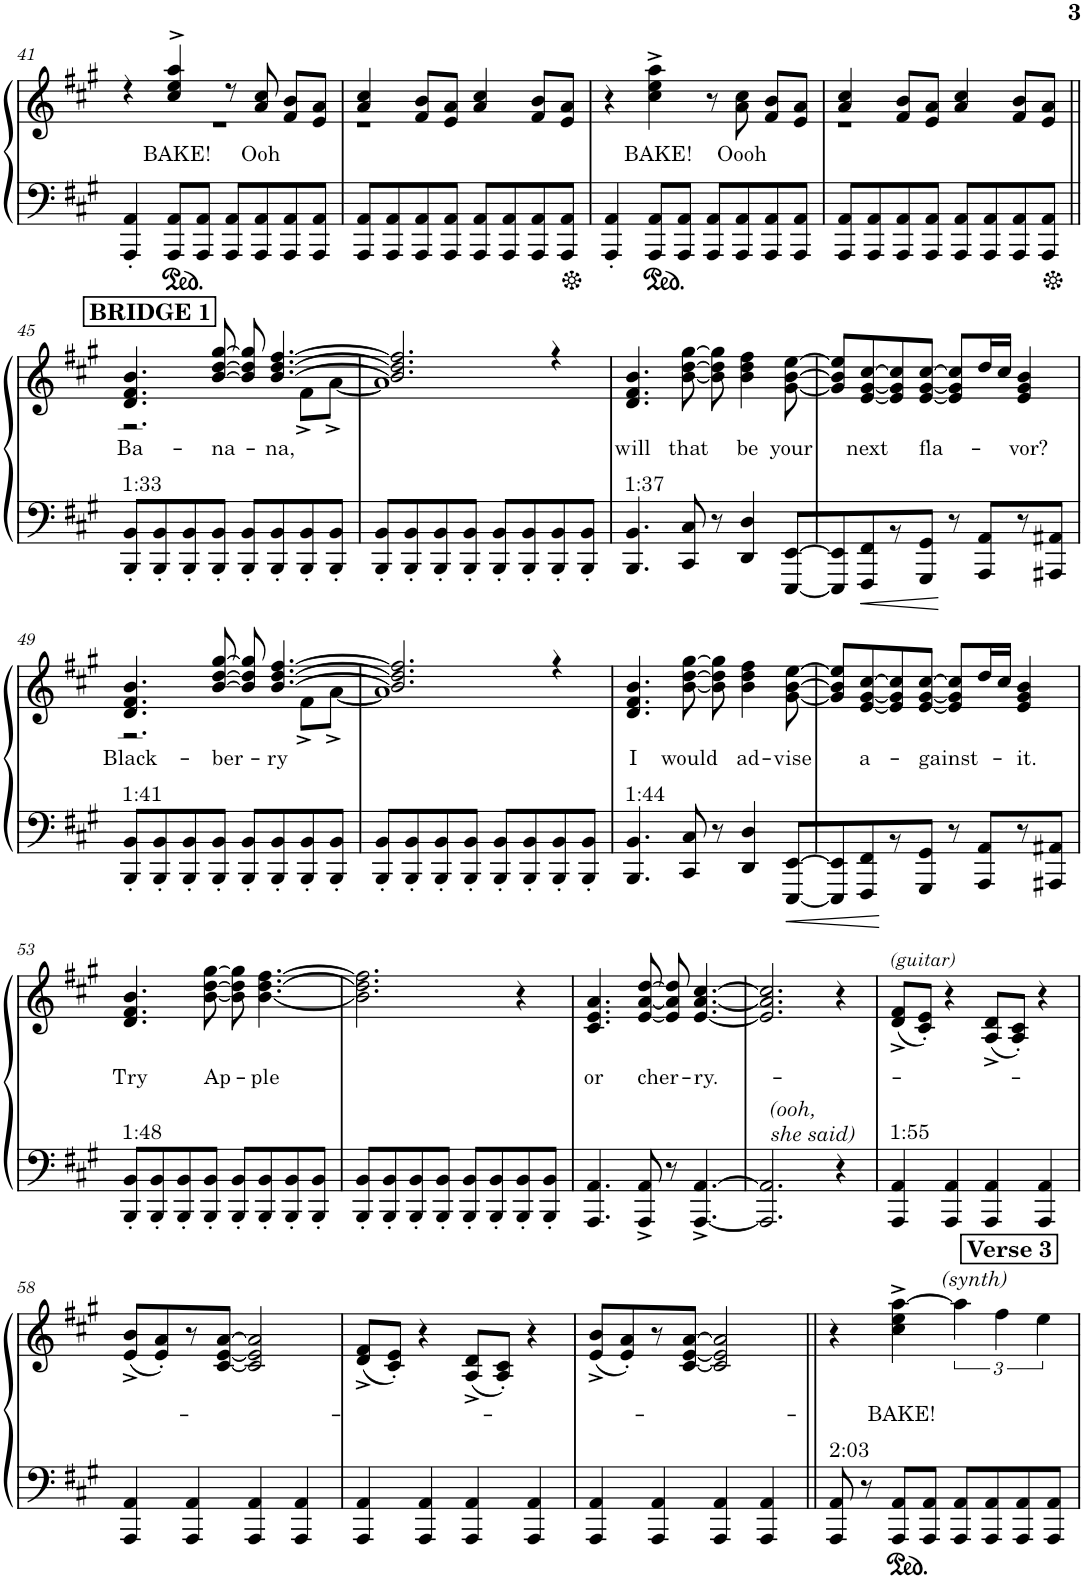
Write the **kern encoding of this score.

**kern	**kern	**text
*part1	*part1	*part1
*staff2	*staff1	*staff1
*I"Piano	*	*
*I'Pno.	*	*
!!LO:PB:g=z
*clefF4	*clefG2	*
*k[f#c#g#]	*k[f#c#g#]	*
*M4/4	*M4/4	*
=41	=41	=41
*	*^	*
4AAA/' 4AA/'	4r	1r	.
!	!	!	!LO:LY:b
8AAA/ 8AA/L	4cc#/^ 4ee/^ 4aa/^	.	BAKE!
8AAA/ 8AA/J	.	.	.
8AAA/ 8AA/L	8r	.	.
!	!	!	!LO:LY:b
8AAA/ 8AA/	8a/ 8cc#/	.	Ooh
8AAA/ 8AA/	8f#/ 8b/L	.	.
8AAA/ 8AA/J	8e/ 8a/J	.	.
=42	=42	=42	=42
8AAA/ 8AA/L	4a/ 4cc#/	1r	.
8AAA/ 8AA/	.	.	.
8AAA/ 8AA/	8f#/ 8b/L	.	.
8AAA/ 8AA/J	8e/ 8a/J	.	.
8AAA/ 8AA/L	4a/ 4cc#/	.	.
8AAA/ 8AA/	.	.	.
8AAA/ 8AA/	8f#/ 8b/L	.	.
8AAA/ 8AA/J	8e/ 8a/J	.	.
*	*v	*v	*
=43	=43	=43
4AAA/' 4AA/'	4r	.
!	!	!LO:LY:b
8AAA/ 8AA/L	4cc#\^ 4ee\^ 4aa\^	BAKE!
8AAA/ 8AA/J	.	.
8AAA/ 8AA/L	8r	.
!	!	!LO:LY:b
8AAA/ 8AA/	8a\ 8cc#\	Oooh
8AAA/ 8AA/	8f#/ 8b/L	.
8AAA/ 8AA/J	8e/ 8a/J	.
=44	=44	=44
*	*^	*
8AAA/ 8AA/L	4a/ 4cc#/	1r	.
8AAA/ 8AA/	.	.	.
8AAA/ 8AA/	8f#/ 8b/L	.	.
8AAA/ 8AA/J	8e/ 8a/J	.	.
8AAA/ 8AA/L	4a/ 4cc#/	.	.
8AAA/ 8AA/	.	.	.
8AAA/ 8AA/	8f#/ 8b/L	.	.
8AAA/ 8AA/J	8e/ 8a/J	.	.
!!LO:LB:g=z	!!
!!LO:REH:place=s1:a:B:cj:fs=11:t=BRIDGE 1	!!
=45||	=45||	=45||	=45||
!LO:TX:a:t=1&colon;33	!	!	!
!	!	!	!LO:LY:b
8BBB/' 8BB/'L	4.d/ 4.f#/ 4.b/	2.r	Ba-
8BBB/' 8BB/'	.	.	.
8BBB/' 8BB/'	.	.	.
!	!	!	!LO:LY:b
8BBB/' 8BB/'J	[8b/ [8dd/ [8gg#/	.	-na-
8BBB/' 8BB/'L	8b/] 8dd/] 8gg#/]	.	.
!	!	!	!LO:LY:b
8BBB/' 8BB/'	[4.b/ [4.dd/ [4.ff#/	.	-na,
8BBB/' 8BB/'	.	8f#^\L	.
8BBB/' 8BB/'J	.	[8a^\J	.
=46	=46	=46	=46
8BBB/' 8BB/'L	2.b/] 2.dd/] 2.ff#/]	1a]	.
8BBB/' 8BB/'	.	.	.
8BBB/' 8BB/'	.	.	.
8BBB/' 8BB/'J	.	.	.
8BBB/' 8BB/'L	.	.	.
8BBB/' 8BB/'	.	.	.
8BBB/' 8BB/'	4r	.	.
8BBB/' 8BB/'J	.	.	.
*	*v	*v	*
=47	=47	=47
!LO:TX:a:t=1&colon;37	!	!
!	!	!LO:LY:b
4.BBB/ 4.BB/	4.d/ 4.f#/ 4.b/	will
!	!	!LO:LY:b
8CC#/ 8C#/	[8b\ [8dd\ [8gg#\	that
8r	8b\] 8dd\] 8gg#\]	.
!	!	!LO:LY:b
4DD/ 4D/	4b\ 4dd\ 4ff#\	be
!	!	!LO:LY:b
[8EEE/ [8EE/L	[8g#\ [8b\ [8ee\	your
=48	=48	=48
8EEE/] 8EE/]	8g#/] 8b/] 8ee/]L	.
!	!	!LO:LY:b
8FFF#/ 8FF#/	[8e/ [8g#/ [8cc#/	next
8r	8e/] 8g#/] 8cc#/]	.
!	!	!LO:LY:b
8GGG#/ 8GG#/J	[8e/ [8g#/ [8cc#/J	fla-
8r	8e/] 8g#/] 8cc#/]L	.
8AAA/ 8AA/L	16dd/L	.
.	16cc#/JJ	.
!	!	!LO:LY:b
8r	4e/ 4g#/ 4b/	-vor?
8AAA#X/ 8AA#X/J	.	.
!!LO:LB:g=z
=49	=49	=49
!LO:TX:a:t=1&colon;41	!	!
!	!	!LO:LY:b
*	*^	*
8BBB/' 8BB/'L	4.d/ 4.f#/ 4.b/	2.r	Black-
8BBB/' 8BB/'	.	.	.
8BBB/' 8BB/'	.	.	.
!	!	!	!LO:LY:b
8BBB/' 8BB/'J	[8b/ [8dd/ [8gg#/	.	-ber-
8BBB/' 8BB/'L	8b/] 8dd/] 8gg#/]	.	.
!	!	!	!LO:LY:b
8BBB/' 8BB/'	[4.b/ [4.dd/ [4.ff#/	.	-ry
8BBB/' 8BB/'	.	8f#^\L	.
8BBB/' 8BB/'J	.	[8a^\J	.
=50	=50	=50	=50
8BBB/' 8BB/'L	2.b/] 2.dd/] 2.ff#/]	1a]	.
8BBB/' 8BB/'	.	.	.
8BBB/' 8BB/'	.	.	.
8BBB/' 8BB/'J	.	.	.
8BBB/' 8BB/'L	.	.	.
8BBB/' 8BB/'	.	.	.
8BBB/' 8BB/'	4r	.	.
8BBB/' 8BB/'J	.	.	.
*	*v	*v	*
=51	=51	=51
!LO:TX:a:t=1&colon;44	!	!
!	!	!LO:LY:b
4.BBB/ 4.BB/	4.d/ 4.f#/ 4.b/	I
!	!	!LO:LY:b
8CC#/ 8C#/	[8b\ [8dd\ [8gg#\	would
8r	8b\] 8dd\] 8gg#\]	.
!	!	!LO:LY:b
4DD/ 4D/	4b\ 4dd\ 4ff#\	ad-
!	!	!LO:LY:b
[8EEE/ [8EE/L	[8g#\ [8b\ [8ee\	-vise
=52	=52	=52
8EEE/] 8EE/]	8g#/] 8b/] 8ee/]L	.
!	!	!LO:LY:b
8FFF#/ 8FF#/	[8e/ [8g#/ [8cc#/	a-
8r	8e/] 8g#/] 8cc#/]	.
!	!	!LO:LY:b
8GGG#/ 8GG#/J	[8e/ [8g#/ [8cc#/J	gainst-
8r	8e/] 8g#/] 8cc#/]L	.
8AAA/ 8AA/L	16dd/L	.
.	16cc#/JJ	.
!	!	!LO:LY:b
8r	4e/ 4g#/ 4b/	it.
8AAA#X/ 8AA#X/J	.	.
!!LO:LB:g=z
=53	=53	=53
!LO:TX:a:t=1&colon;48	!	!
!	!	!LO:LY:b
8BBB/' 8BB/'L	4.d/ 4.f#/ 4.b/	Try
8BBB/' 8BB/'	.	.
8BBB/' 8BB/'	.	.
!	!	!LO:LY:b
8BBB/' 8BB/'J	[8b\ [8dd\ [8gg#\	Ap-
8BBB/' 8BB/'L	8b\] 8dd\] 8gg#\]	.
!	!	!LO:LY:b
8BBB/' 8BB/'	[4.b\ [4.dd\ [4.ff#\	-ple
8BBB/' 8BB/'	.	.
8BBB/' 8BB/'J	.	.
=54	=54	=54
8BBB/' 8BB/'L	2.b\] 2.dd\] 2.ff#\]	.
8BBB/' 8BB/'	.	.
8BBB/' 8BB/'	.	.
8BBB/' 8BB/'J	.	.
8BBB/' 8BB/'L	.	.
8BBB/' 8BB/'	.	.
8BBB/' 8BB/'	4r	.
8BBB/' 8BB/'J	.	.
=55	=55	=55
!	!	!LO:LY:b
4.AAA/ 4.AA/	4.c#/ 4.e/ 4.a/	or
!	!	!LO:LY:b
8AAA/^ 8AA/^	[8e/ [8a/ [8dd/	cher-
8r	8e/] 8a/] 8dd/]	.
!	!	!LO:LY:b
[4.AAA/^ [4.AA/^	[4.e/ [4.a/ [4.cc#/	-ry.-
=56	=56	=56
2.AAA/] 2.AA/]	2.e/] 2.a/] 2.cc#/]	.
!	!LO:TX:b:i:t=(ooh,	!
!	!LO:TX:b:t=she said)	!
4r	4r	.
=57	=57	=57
!	!LO:TX:a:i:t=(guitar)	!
!LO:TX:a:t=1&colon;55	!	!
4AAA/ 4AA/	(8d/^ 8f#/^L	.
.	8c#/' 8e/'J)	.
4AAA/ 4AA/	4r	.
4AAA/ 4AA/	(8A/^ 8d/^L	.
.	8A/' 8c#/'J)	.
4AAA/ 4AA/	4r	.
!!LO:LB:g=z
=58	=58	=58
4AAA/ 4AA/	(8e/^ 8b/^L	.
.	8e/' 8a/')	.
4AAA/ 4AA/	8r	.
.	[8c#/ [8e/ [8a/J	.
4AAA/ 4AA/	2c#/] 2e/] 2a/]	.
4AAA/ 4AA/	.	.
=59	=59	=59
4AAA/ 4AA/	(8d/^ 8f#/^L	.
.	8c#/' 8e/'J)	.
4AAA/ 4AA/	4r	.
4AAA/ 4AA/	(8A/^ 8d/^L	.
.	8A/' 8c#/'J)	.
4AAA/ 4AA/	4r	.
=60	=60	=60
4AAA/ 4AA/	(8e/^ 8b/^L	.
.	8e/' 8a/')	.
4AAA/ 4AA/	8r	.
.	[8c#/ [8e/ [8a/J	.
4AAA/ 4AA/	2c#/] 2e/] 2a/]	.
4AAA/ 4AA/	.	.
!!LO:REH:place=s1:a:B:cj:fs=11:t=Verse 3:qo=2
=61||	=61||	=61||
!LO:TX:a:t=2&colon;03	!	!
8AAA/ 8AA/	4r	.
8r	.	.
!	!	!LO:LY:b
8AAA/ 8AA/L	4cc#\^ 4ee\^ [4aa\^	BAKE!
8AAA/ 8AA/J	.	.
!	!LO:TX:a:i:t=(synth)	!
8AAA/ 8AA/L	6aa\]	.
8AAA/ 8AA/	.	.
.	6ff#\	.
8AAA/ 8AA/	.	.
.	6ee\	.
8AAA/ 8AA/J	.	.
=	=	=
*-	*-	*-
